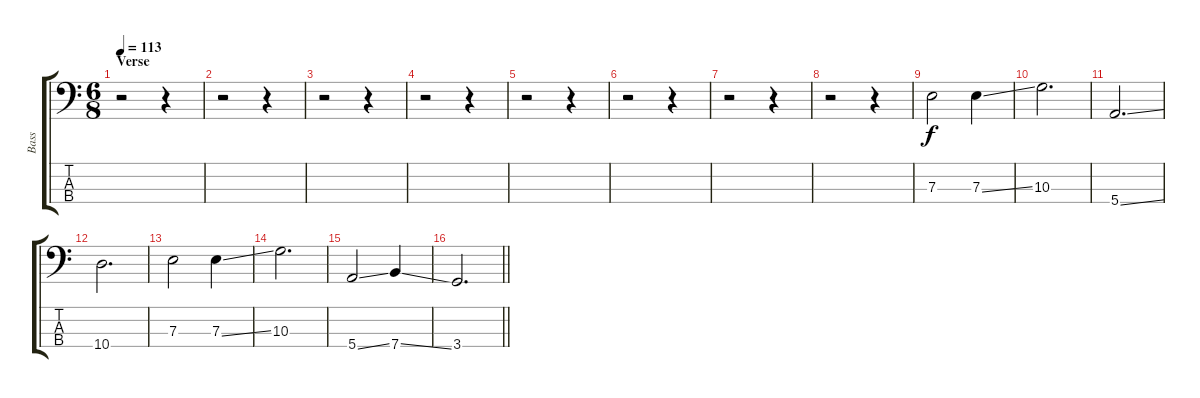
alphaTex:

\track ("Bass" "Bass") {instrument electricbassfinger}
\staff {score tabs}
\tuning (G2 D2 A1 E1) {hide}
\ts (6 8)
\section ("" "Verse")
\tempo 113
\clef f4
\ks c
r.2{dy f} r.4 |
r.2 r.4 |
r.2 r.4 |
r.2 r.4 |
r.2 r.4 |
r.2 r.4 |
r.2 r.4 |
r.2 r.4 |
7.3.2 7.3{ss}.4 |
10.3.2{d} |
5.4{ss}.2{d} |
10.4.2{d} |
7.3.2 7.3{ss}.4 |
10.3.2{d} |
5.4{ss}.2 7.4{ss}.4 |
\barLineRight lightlight
3.4.2{d}
